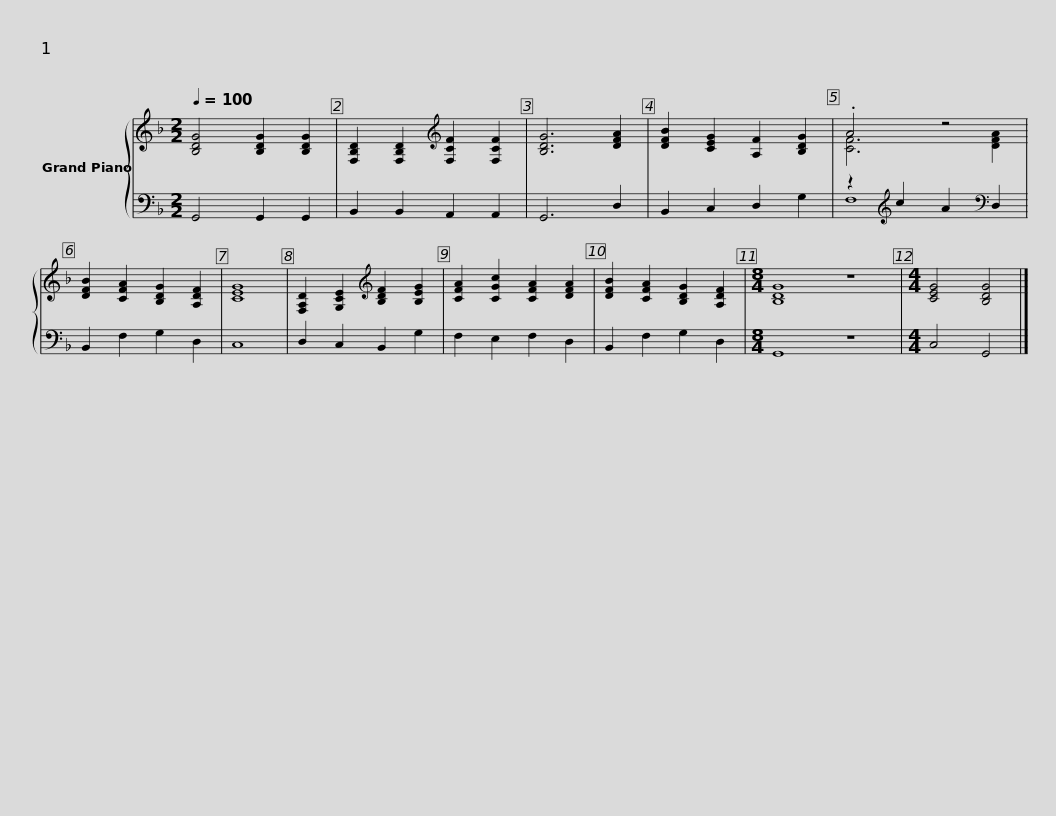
X:1
%%score { ( 1 3 ) | ( 2 4 ) }
L:1/8
Q:1/4=100
M:2/2
I:linebreak $
K:F
V:1 treble
V:3 treble
V:2 bass
V:4 bass
V:1
 [B,DG]4 [B,DG]2 [B,DG]2 | [F,B,D]2 [F,B,D]2[K:treble] [F,CF]2 [F,CF]2 | [B,DG]6 [DFA]2 | [DFB]2 [CEG]2 [A,F]2 [B,DG]2 | .A4 z4 | %5
 [DFB]2 [CFA]2 [B,DG]2 [A,DF]2 | [CEG]8 |$ [F,A,D]2 [G,CE]2[K:treble] [B,DF]2 [B,EG]2 | [CFA]2 [CGc]2 [CFA]2 [DFA]2 | [DFB]2 [CFA]2 [B,DG]2 [A,DF]2 | %10
[M:8/4] [B,DG]8 z8 |[M:4/4] [CEG]4 [B,DG]4 |] %12
V:2
 G,,4 G,,2 G,,2 | B,,2 B,,2 A,,2 A,,2 | G,,6 D,2 | B,,2 C,2 D,2 G,2 | z2[K:treble] c2 A2[K:bass] D,2 | %5
 B,,2 F,2 G,2 D,2 | C,8 |$ D,2 C,2 B,,2 G,2 | F,2 E,2 F,2 D,2 | B,,2 F,2 G,2 D,2 | %10
[M:8/4] G,,8 z8 |[M:4/4] C,4 G,,4 |] %12
V:3
 x8 | x4[K:treble] x4 | x8 | x8 | [CF]6 [DFA]2 | %5
 x8 | x8 |$ x4[K:treble] x4 | x8 | x8 | %10
[M:8/4] x16 |[M:4/4] x8 |] %12
V:4
 x8 | x8 | x8 | x8 | F,8[K:treble][K:bass] | %5
 x8 | x8 |$ x8 | x8 | x8 | %10
[M:8/4] x16 |[M:4/4] x8 |] %12
